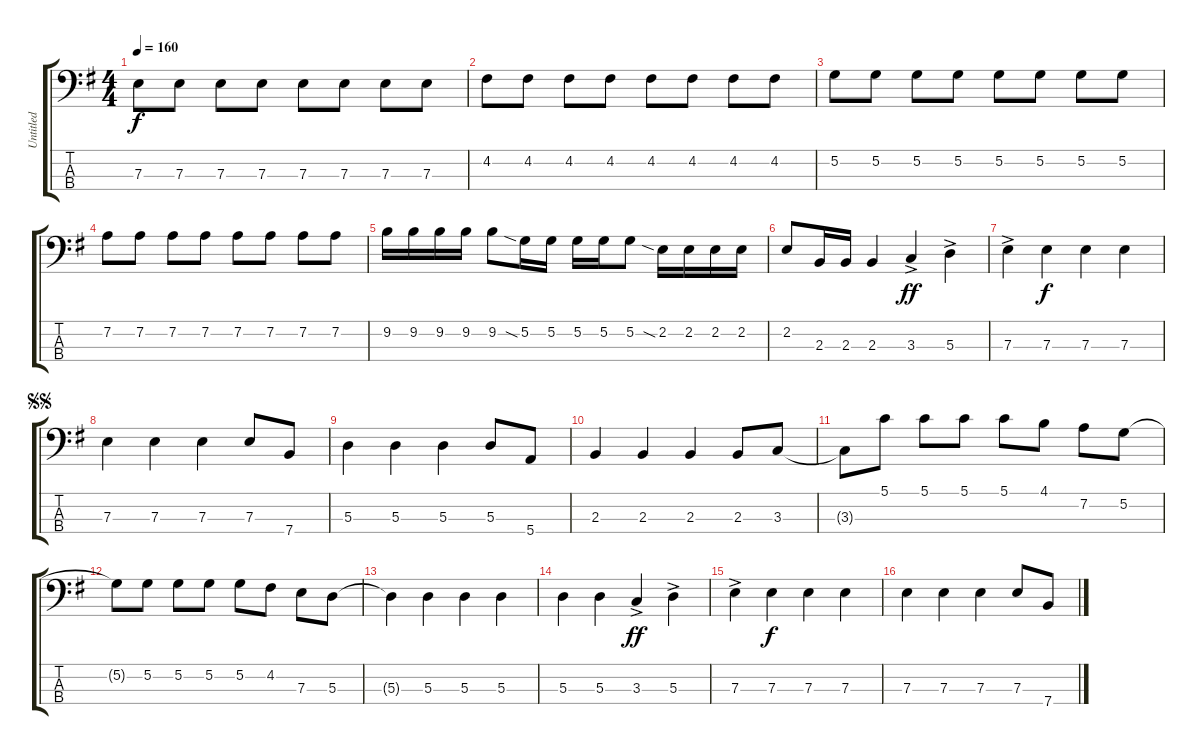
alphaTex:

\track ("Untitled" "Untitled") {instrument electricbassfinger}
\staff {score tabs}
\tuning (G2 D2 A1 E1) {hide}
\ts (4 4)
\tempo 160
\clef f4
\ks g
7.3.8{dy f} 7.3.8 7.3.8 7.3.8 7.3.8 7.3.8 7.3.8 7.3.8 |
4.2.8 4.2.8 4.2.8 4.2.8 4.2.8 4.2.8 4.2.8 4.2.8 |
5.2.8 5.2.8 5.2.8 5.2.8 5.2.8 5.2.8 5.2.8 5.2.8 |
7.2.8 7.2.8 7.2.8 7.2.8 7.2.8 7.2.8 7.2.8 7.2.8 |
9.2.16 9.2.16 9.2.16 9.2.16 9.2.8 5.2{sia}.16 5.2.16 5.2.16 5.2.16 5.2.8 2.2{sia}.16 2.2.16 2.2.16 2.2.16 |
2.2.8 2.3.16 2.3.16 2.3.4 3.3{ac}.4{dy ff} 5.3{ac}.4 |
7.3{ac}.4 7.3.4{dy f} 7.3.4 7.3.4 |
\jump segnosegno
7.3.4 7.3.4 7.3.4 7.3.8 7.4.8 |
5.3.4 5.3.4 5.3.4 5.3.8 5.4.8 |
2.3.4 2.3.4 2.3.4 2.3.8 3.3.8 |
3.3{t}.8 5.1.8 5.1.8 5.1.8 5.1.8 4.1.8 7.2.8 5.2.8 |
5.2{t}.8 5.2.8 5.2.8 5.2.8 5.2.8 4.2.8 7.3.8 5.3.8 |
5.3{t}.4 5.3.4 5.3.4 5.3.4 |
5.3.4 5.3.4 3.3{ac}.4{dy ff} 5.3{ac}.4 |
7.3{ac}.4 7.3.4{dy f} 7.3.4 7.3.4 |
7.3.4 7.3.4 7.3.4 7.3.8 7.4.8
